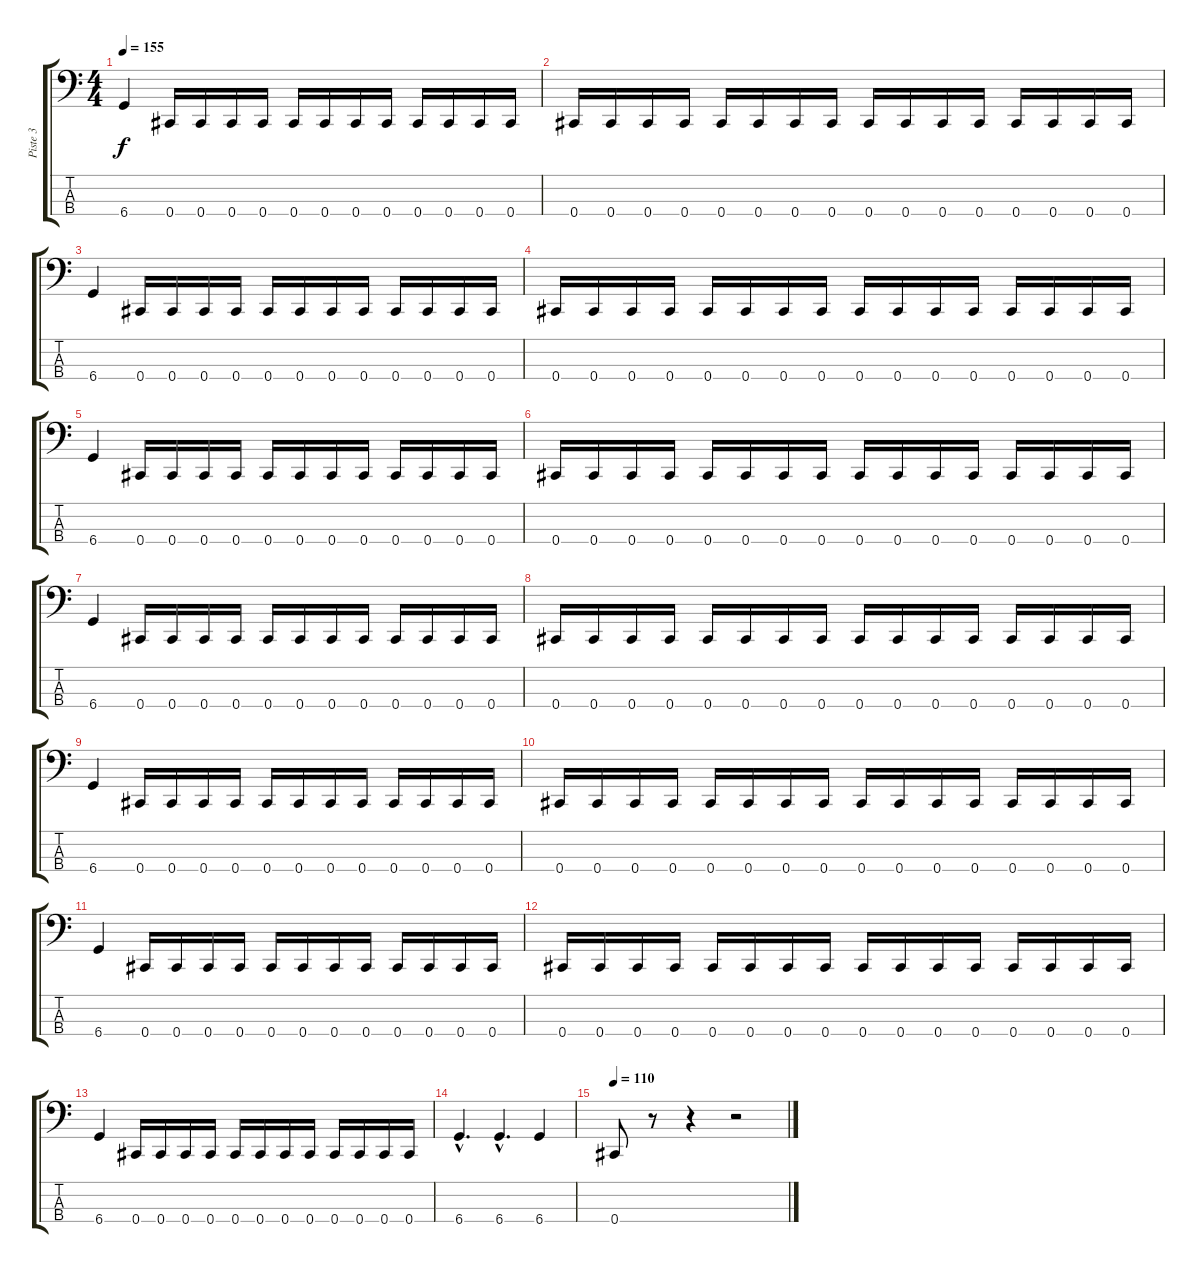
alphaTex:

\track ("Piste 3" "Piste 3") {instrument electricbassfinger}
\staff {score tabs}
\tuning (Gb2 Db2 Ab1 Db1) {hide}
\ts (4 4)
\tempo 155
\clef f4
\ks c
6.4.4{dy f volume 0 instrument electricbassfinger} 0.4.16{volume 7} 0.4.16 0.4.16 0.4.16 0.4.16 0.4.16 0.4.16 0.4.16 0.4.16 0.4.16 0.4.16 0.4.16 |
0.4.16 0.4.16 0.4.16 0.4.16 0.4.16 0.4.16 0.4.16 0.4.16 0.4.16 0.4.16 0.4.16 0.4.16 0.4.16 0.4.16 0.4.16 0.4.16 |
6.4.4 0.4.16 0.4.16 0.4.16 0.4.16 0.4.16 0.4.16 0.4.16 0.4.16 0.4.16 0.4.16 0.4.16 0.4.16 |
0.4.16 0.4.16 0.4.16 0.4.16 0.4.16 0.4.16 0.4.16 0.4.16 0.4.16 0.4.16 0.4.16 0.4.16 0.4.16 0.4.16 0.4.16 0.4.16 |
6.4.4{volume 13} 0.4.16 0.4.16 0.4.16 0.4.16 0.4.16 0.4.16 0.4.16 0.4.16 0.4.16 0.4.16 0.4.16 0.4.16 |
0.4.16 0.4.16 0.4.16 0.4.16 0.4.16 0.4.16 0.4.16 0.4.16 0.4.16 0.4.16 0.4.16 0.4.16 0.4.16 0.4.16 0.4.16 0.4.16 |
6.4.4 0.4.16 0.4.16 0.4.16 0.4.16 0.4.16 0.4.16 0.4.16 0.4.16 0.4.16 0.4.16 0.4.16 0.4.16 |
0.4.16 0.4.16 0.4.16 0.4.16 0.4.16 0.4.16 0.4.16 0.4.16 0.4.16 0.4.16 0.4.16 0.4.16 0.4.16 0.4.16 0.4.16 0.4.16 |
6.4.4 0.4.16 0.4.16 0.4.16 0.4.16 0.4.16 0.4.16 0.4.16 0.4.16 0.4.16 0.4.16 0.4.16 0.4.16 |
0.4.16 0.4.16 0.4.16 0.4.16 0.4.16 0.4.16 0.4.16 0.4.16 0.4.16 0.4.16 0.4.16 0.4.16 0.4.16 0.4.16 0.4.16 0.4.16 |
6.4.4 0.4.16 0.4.16 0.4.16 0.4.16 0.4.16 0.4.16 0.4.16 0.4.16 0.4.16 0.4.16 0.4.16 0.4.16 |
0.4.16 0.4.16 0.4.16 0.4.16 0.4.16 0.4.16 0.4.16 0.4.16 0.4.16 0.4.16 0.4.16 0.4.16 0.4.16 0.4.16 0.4.16 0.4.16 |
6.4.4 0.4.16 0.4.16 0.4.16 0.4.16 0.4.16 0.4.16 0.4.16 0.4.16 0.4.16 0.4.16 0.4.16 0.4.16 |
6.4{hac}.4{d} 6.4{hac}.4{d} 6.4.4 |
\tempo 110
0.4.8 r.8 r.4 r.2
